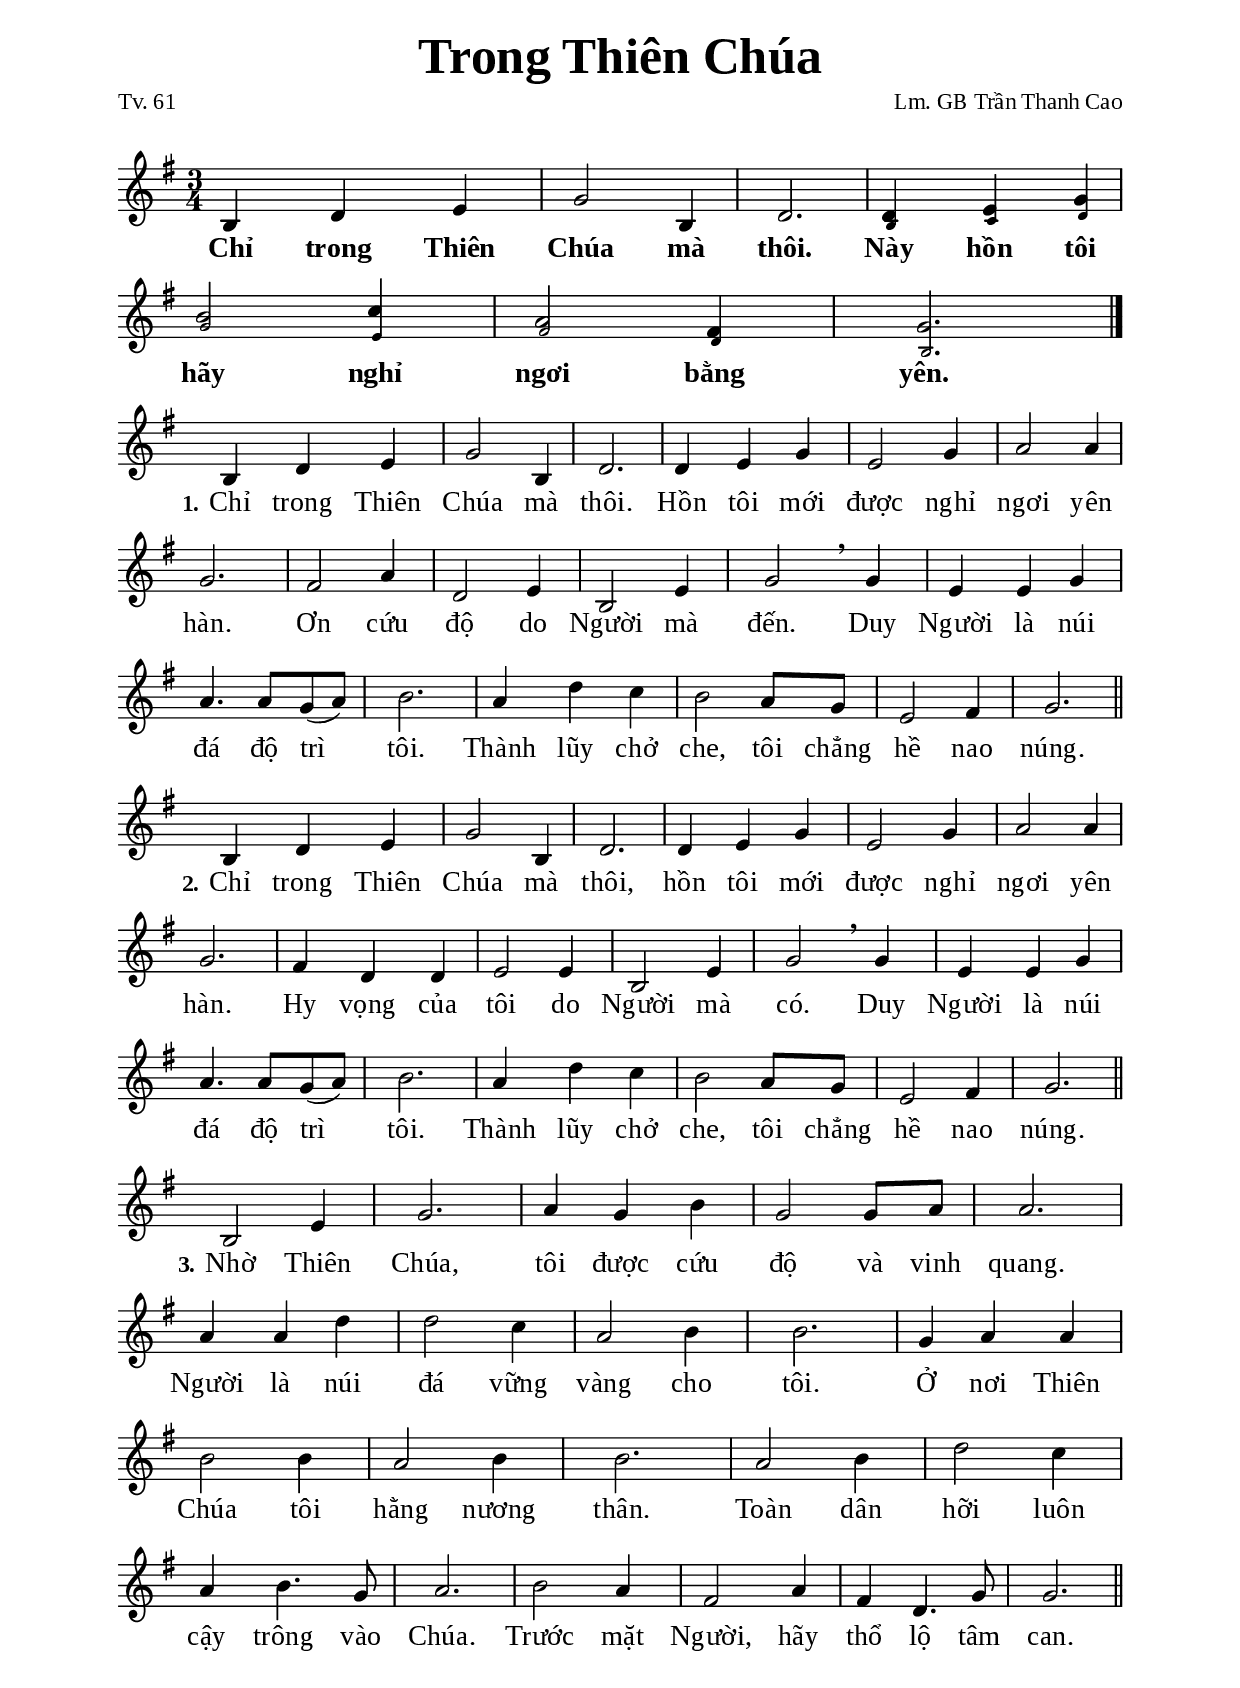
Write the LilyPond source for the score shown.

% Cài đặt chung
\version "2.22.1"
\include "english.ly"

\header {
  title = \markup { \fontsize #3 "Trong Thiên Chúa" }
  poet = "Tv. 61"
  composer = "Lm. GB Trần Thanh Cao"
  arranger = " "
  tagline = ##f
}

% Nhạc điệp khúc
nhacDiepKhucSop = \relative c' {
  b4 d e |
  g2 b,4 |
  d2. |
  d4 e g |
  b2 c4 |
  a2 fs4 |
  g2. \bar "|."
}

nhacDiepKhucBas = \relative c' {
  \skip 2.
  \skip 2.
  \skip 2.
  b4 c d |
  g2 e4 |
  fs2 d4 |
  b2.
}

% Nhạc phiên khúc
nhacPhienKhucMot = \relative c' {
  b4 d e |
  g2 b,4 |
  d2. |
  d4 e g |
  e2 g4 |
  a2 a4 |
  g2. |
  fs2 a4 |
  d,2 e4 |
  b2 e4 |
  g2 \breathe g4 |
  e4 e g |
  a4. a8 g (a) |
  b2. |
  a4 d c |
  b2 a8 g |
  e2 fs4 |
  g2. \bar "||"
}

nhacPhienKhucHai = \relative c' {
  b4 d e |
  g2 b,4 |
  d2. |
  d4 e g |
  e2 g4 |
  a2 a4 |
  g2. |
  fs4 d d |
  e2 e4 |
  b2 e4 |
  g2 \breathe g4 |
  e4 e g |
  a4. a8 g (a) |
  b2. |
  a4 d c |
  b2 a8 g |
  e2 fs4 |
  g2. \bar "||"
}

nhacPhienKhucBa = \relative c' {
  b2 e4 |
  g2. |
  a4 g b |
  g2 g8 a |
  a2. |
  a4 a d |
  d2 c4 |
  a2 b4 |
  b2. |
  g4 a a |
  b2 b4 |
  a2 b4 |
  b2. |
  a2 b4 |
  d2 c4 |
  a b4. g8 |
  a2. |
  b2 a4 |
  fs2 a4 |
  fs d4. g8 |
  g2. \bar "||"
}

% Lời điệp khúc
loiDiepKhuc = \lyricmode {
  Chỉ trong Thiên Chúa mà thôi.
  Này hồn tôi hãy nghỉ ngơi bằng yên.
}

% Lời phiên khúc
loiPhienKhucMot = \lyricmode {
  \set stanza = #"1."
  Chỉ trong Thiên Chúa mà thôi.
  Hồn tôi mới được nghỉ ngơi yên hàn.
  Ơn cứu độ do Người mà đến.
  Duy Người là núi đá độ trì tôi.
  Thành lũy chở che, tôi chẳng hề nao núng.
}

loiPhienKhucHai = \lyricmode {
  \set stanza = #"2."
  Chỉ trong Thiên Chúa mà thôi,
  hồn tôi mới được nghỉ ngơi yên hàn.
  Hy vọng của tôi do Người mà có.
  Duy Người là núi đá độ trì tôi.
  Thành lũy chở che, tôi chẳng hề nao núng.
}

loiPhienKhucBa = \lyricmode {
  \set stanza = #"3."
  Nhờ Thiên Chúa, tôi được cứu độ và vinh quang.
  Người là núi đá vững vàng cho tôi.
  Ở nơi Thiên Chúa tôi hằng nương thân.
  Toàn dân hỡi luôn cậy trông vào Chúa.
  Trước mặt Người, hãy thổ lộ tâm can.
}


% Dàn trang
\paper {
  #(set-paper-size "a4")
  top-margin = 10\mm
  bottom-margin = 10\mm
  left-margin = 20\mm
  right-margin = 20\mm
  indent = #0
  #(define fonts
    (make-pango-font-tree
      "Liberation Serif"
      "Liberation Serif"
      "Liberation Serif"
      (/ 20 20)))
  page-count = #1
  system-system-spacing = #'((basic-distance . 13))
  score-system-spacing = #'((basic-distance . 13))
}

% Thiết lập tông và nhịp
TongNhip = { \key g \major \time 3/4 }

% Đổi kích thước nốt cho bè phụ
notBePhu =
#(define-music-function (font-size music) (number? ly:music?)
   (for-some-music
     (lambda (m)
       (if (music-is-of-type? m 'rhythmic-event)
           (begin
             (set! (ly:music-property m 'tweaks)
                   (cons `(font-size . ,font-size)
                         (ly:music-property m 'tweaks)))
             #t)
           #f))
     music)
   music)

\score {
  \new ChoirStaff <<
    \new Staff = diepKhuc \with {
        \consists "Merge_rests_engraver"
        %\magnifyStaff #(magstep +1)
        printPartCombineTexts = ##f
      }
      <<
      \new Voice \TongNhip \partCombine 
        \nhacDiepKhucSop
        \notBePhu -3 { \nhacDiepKhucBas }
      \new NullVoice = nhacThamChieu \nhacDiepKhucSop
      \new Lyrics \lyricsto nhacThamChieu \loiDiepKhuc
      >>
  >>
  \layout {
    \override Lyrics.LyricText.font-series = #'bold
    \override Lyrics.LyricText.font-size = #+2
    \override Lyrics.LyricSpace.minimum-distance = #5
    \override Score.BarNumber.break-visibility = ##(#f #f #f)
    \override Score.SpacingSpanner.uniform-stretching = ##t
  }
}

\score {
  \new ChoirStaff <<
    \new Staff = phienKhuc \with {
        %\magnifyStaff #(magstep +1)
      }
      <<
      \new Voice = beSop {
        \key g \major \time 3/4 \nhacPhienKhucMot
      }
    >>
    \new Lyrics \lyricsto beSop \loiPhienKhucMot
  >>
  \layout {
    \override Staff.TimeSignature.transparent = ##t
    \override Lyrics.LyricText.font-size = #+2
    \override Lyrics.LyricSpace.minimum-distance = #2
    \override Score.BarNumber.break-visibility = ##(#f #f #f)
    \override Score.SpacingSpanner.uniform-stretching = ##t
  }
}

\score {
  \new ChoirStaff <<
    \new Staff = phienKhuc \with {
        %\magnifyStaff #(magstep +1)
      }
      <<
      \new Voice = beSop {
        \key g \major \time 3/4 \nhacPhienKhucHai
      }
    >>
    \new Lyrics \lyricsto beSop \loiPhienKhucHai
  >>
  \layout {
    \override Staff.TimeSignature.transparent = ##t
    \override Lyrics.LyricText.font-size = #+2
    \override Lyrics.LyricSpace.minimum-distance = #2
    \override Score.BarNumber.break-visibility = ##(#f #f #f)
    \override Score.SpacingSpanner.uniform-stretching = ##t
  }
}

\score {
  \new ChoirStaff <<
    \new Staff = phienKhuc \with {
        %\magnifyStaff #(magstep +1)
      }
      <<
      \new Voice = beSop {
        \key g \major \time 3/4 \nhacPhienKhucBa
      }
    >>
    \new Lyrics \lyricsto beSop \loiPhienKhucBa
  >>
  \layout {
    \override Staff.TimeSignature.transparent = ##t
    \override Lyrics.LyricText.font-size = #+2
    \override Lyrics.LyricSpace.minimum-distance = #2.5
    \override Score.BarNumber.break-visibility = ##(#f #f #f)
    \override Score.SpacingSpanner.uniform-stretching = ##t
  }
}
